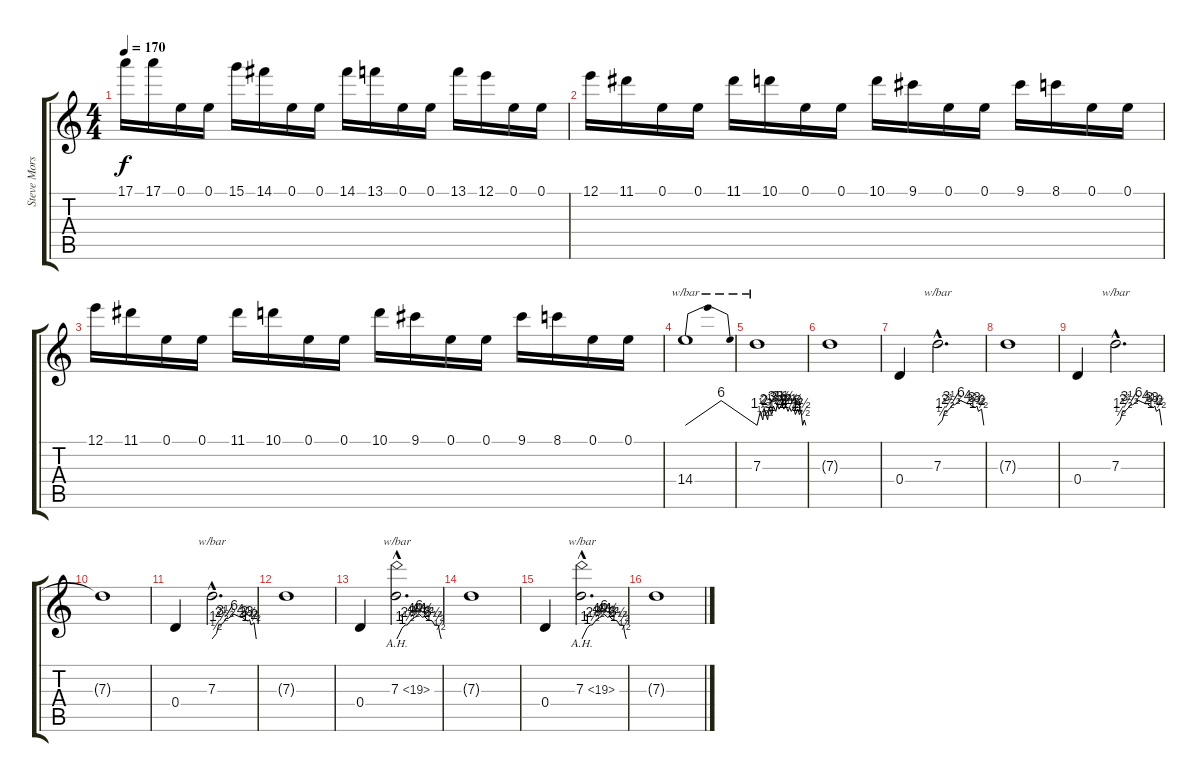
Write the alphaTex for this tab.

\track ("Steve Morse" "Steve Mors") {instrument overdrivenguitar}
\staff {score tabs}
\tuning (E4 B3 G3 D3 A2 E2) {hide}
\ts (4 4)
\tempo 170
\clef g2
\ks c
17.1.16{dy f} 17.1.16 0.1.16 0.1.16 15.1.16 14.1.16 0.1.16 0.1.16 14.1.16 13.1.16 0.1.16 0.1.16 13.1.16 12.1.16 0.1.16 0.1.16 |
12.1.16 11.1.16 0.1.16 0.1.16 11.1.16 10.1.16 0.1.16 0.1.16 10.1.16 9.1.16 0.1.16 0.1.16 9.1.16 8.1.16 0.1.16 0.1.16 |
12.1.16 11.1.16 0.1.16 0.1.16 11.1.16 10.1.16 0.1.16 0.1.16 10.1.16 9.1.16 0.1.16 0.1.16 9.1.16 8.1.16 0.1.16 0.1.16 |
14.4.1{tbe (dip default 0 0 30 24 60 0) volume 13} |
7.3.1{tbe (custom default 0 0 4 6 7 2 9 8 13 2 15 10 18 4 20 12 23 6 25 14 27 8 30 14 33 8 35 14 38 6 40 10 42 6 45 10 47 4 50 8 52 4 54 6 56 0 58 2 60 0)} |
7.3{t}.1 |
0.4.4 7.3{hac}.2{d tbe (custom default 0 0 6 2 9 6 12 6 17 10 19 14 22 14 30 24 39 16 42 16 44 12 49 10 51 12 53 6 57 8 60 0)} |
7.3{t}.1 |
0.4.4 7.3{hac}.2{d tbe (custom default 0 0 6 2 9 6 12 6 17 10 19 14 22 14 30 24 39 16 42 16 44 12 49 10 51 12 53 6 57 8 60 0)} |
7.3{t}.1 |
0.4.4 7.3{hac}.2{d tbe (custom default 0 0 6 2 9 6 12 6 17 10 19 14 22 14 30 24 39 16 42 16 44 12 49 10 51 12 53 6 57 8 60 0)} |
7.3{t}.1 |
0.4.4 7.3{ah 12 hac}.2{d tbe (custom default 0 0 7 4 11 6 14 6 18 10 21 12 24 16 27 18 30 24 35 16 37 18 42 12 48 10 51 6 56 6 58 2 60 0)} |
7.3{t}.1 |
0.4.4 7.3{ah 12 hac}.2{d tbe (custom default 0 0 7 4 11 6 14 6 18 10 21 12 24 16 27 18 30 24 35 16 37 18 42 12 48 10 51 6 56 6 58 2 60 0)} |
7.3{t}.1
